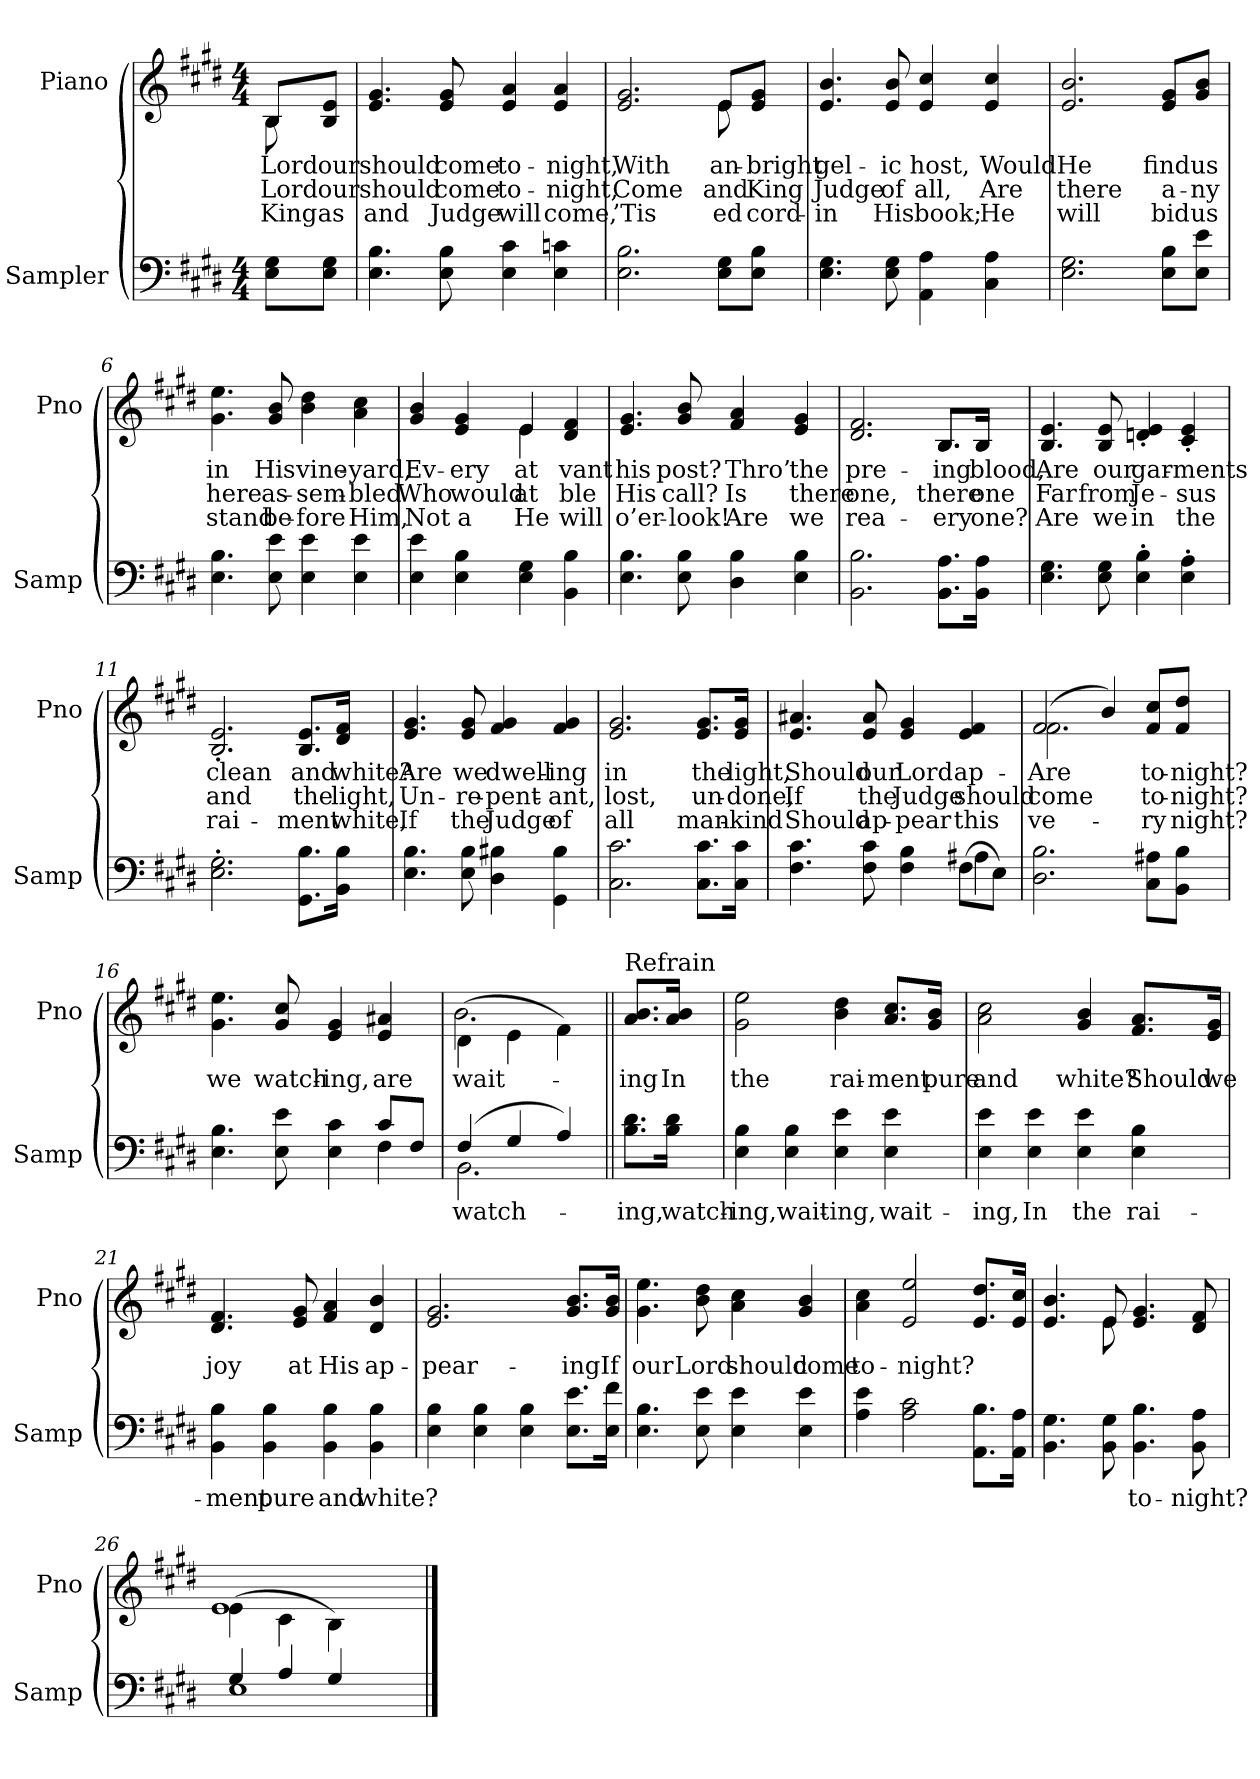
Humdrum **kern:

**kern	**text	**kern	**text	**text	**text
*part2	*part2	*part1	*part1	*part1	*part1
*staff2	*staff2	*staff1	*staff1	*staff1	*staff1
*I"Sampler	*	*I"Piano	*	*	*
*I'Samp	*	*I'Pno	*	*	*
*clefF4	*	*clefG2	*	*	*
*k[f#c#g#d#]	*	*k[f#c#g#d#]	*	*	*
*E:	*	*E:	*	*	*
*M4/4	*	*M4/4	*	*	*
=1	=1	=1	=1	=1	=1
*	*	*^	*	*	*
8E\ 8G#\L	.	8B/L	8B	Lord	Lord	King
8E\ 8G#\J	.	8B/ 8e/J	8ryy	our	our	as
*	*	*v	*v	*	*	*
=2	=2	=2	=2	=2	=2
4.E 4.B	.	4.e 4.g#	should	should	and
8E 8B	.	8e 8g#	come	come	Judge
4E 4c#	.	4e 4a	to-	to-	will
4E 4cn	.	4e 4a	-night,	-night,	come,
=3	=3	=3	=3	=3	=3
*	*	*^	*	*	*
2.E 2.B	.	2.e 2.g#	2.ryy	With	Come	’Tis
8E\ 8G#\L	.	8e/L	8e	an-	and	-ed
8E\ 8B\J	.	8e/ 8g#/J	8ryy	bright	King	-cord-
*	*	*v	*v	*	*	*
=4	=4	=4	=4	=4	=4
4.E 4.G#	.	4.e 4.b	-gel-	Judge	in
8E 8G#	.	8e 8b	-ic	of	His
4AA 4A	.	4e 4cc#	host,	all,	book;
4C# 4A	.	4e 4cc#	Would	Are	He
=5	=5	=5	=5	=5	=5
2.E 2.G#	.	2.e 2.b	He	there	will
8E\ 8B\L	.	8e/ 8g#/L	find	a-	bid
8E\ 8e\J	.	8g#/ 8b/J	us	-ny	us
=6	=6	=6	=6	=6	=6
4.E 4.B	.	4.g# 4.ee	in	here	stand
8E 8e	.	8g# 8b	His	as-	be-
4E 4e	.	4b 4dd#	vine-	-sem-	-fore
4E 4e	.	4a 4cc#	-yard,	-bled	Him,
=7	=7	=7	=7	=7	=7
*	*	*^	*	*	*
4E 4e	.	4g# 4b	2ryy	Ev-	Who	Not
4E 4B	.	4e 4g#	.	-ery	would	a
4E 4G#	.	4e/	4e	at	at	He
4BB 4B	.	4d# 4f#	4ryy	-vant	-ble	will
*	*	*v	*v	*	*	*
=8	=8	=8	=8	=8	=8
4.E 4.B	.	4.e 4.g#	his	His	o’er-
8E 8B	.	8g# 8b	post?	call?	-look!
4D# 4B	.	4f# 4a	Thro’	Is	Are
4E 4B	.	4e 4g#	the	there	we
=9	=9	=9	=9	=9	=9
*	*	*^	*	*	*
2.BB 2.B	.	2.d# 2.f#	2.ryy	pre-	one,	rea-
8.BB\ 8.A\L	.	8.B/L	8.B/L	-ing	there	-ery
16BB\ 16A\Jk	.	16B/Jk	16B/Jk	blood,	one	one?
*	*	*v	*v	*	*	*
=10	=10	=10	=10	=10	=10
4.E 4.G#	.	4.B 4.e	Are	Far	Are
8E 8G#	.	8B 8e	our	from	we
4E' 4B'	.	4dn' 4e'	gar-	Je-	in
4E' 4A'	.	4c#' 4e'	-ments	-sus	the
=11	=11	=11	=11	=11	=11
2.E' 2.G#'	.	2.B' 2.e'	clean	and	rai-
8.GG#\ 8.B\L	.	8.B/ 8.e/L	and	the	-ment
16BB\ 16B\Jk	.	16d#/ 16f#/Jk	white?	light,	white,
=12	=12	=12	=12	=12	=12
4.E 4.B	.	4.e 4.g#	Are	Un-	If
8E 8B	.	8e 8g#	we	-re-	the
4D# 4B#X	.	4f# 4g#	dwell-	-pent-	Judge
4GG# 4B#	.	4f# 4g#	-ing	-ant,	of
=13	=13	=13	=13	=13	=13
2.C# 2.c#	.	2.e 2.g#	in	lost,	all
8.C#\ 8.c#\L	.	8.e/ 8.g#/L	the	un-	man-
16C#\ 16c#\Jk	.	16e/ 16g#/Jk	light,	-done,	-kind
=14	=14	=14	=14	=14	=14
*^	*	*	*	*	*
4.F# 4.c#	2.ryy	.	4.e 4.a#X	Should	If	Should
8F# 8c#	.	.	8e 8a#	our	the	ap-
4F# 4B	.	.	4e 4g#	Lord	Judge	-pear
(8F#\L	4A#X	.	4e 4f#	ap-	should	this
8E\J)	.	.	.	.	.	.
*v	*v	*	*	*	*	*
=15	=15	=15	=15	=15	=15
*	*	*^	*	*	*
2.D# 2.B	.	(2f#/	2.f#	Are	come	ve-
.	.	4b/)	.	.	.	.
8C#\ 8A#X\L	.	8f#/ 8cc#/L	4ryy	to-	to-	-ry
8BB\ 8B\J	.	8f#/ 8dd#/J	.	-night?	-night?	night?
*	*	*v	*v	*	*	*
=16	=16	=16	=16	=16	=16
*^	*	*	*	*	*
4.E 4.B	2.ryy	.	4.g# 4.ee	we	.	.
8E 8e	.	.	8g# 8cc#	watch-	.	.
4E 4c#	.	.	4e 4g#	-ing,	.	.
8c#/L	4F#	.	4e 4a#X	are	.	.
8F#/J	.	.	.	.	.	.
=17	=17	=17	=17	=17	=17	=17
*	*	*	*^	*	*	*
(4F#/	2.BB	watch-	(4d#\	2.b	wait-	.	.
4G#/	.	.	4e\	.	.	.	.
4A/)	.	.	4f#\)	.	.	.	.
*v	*v	*	*	*	*	*	*
*	*	*v	*v	*	*	*
=18||	=18||	=18||	=18||	=18||	=18||
!	!	!LO:TX:t=Refrain	!	!	!
8.B\ 8.d#\L	-ing,	8.a/ 8.b/L	-ing	.	.
16B\ 16d#\Jk	watch-	16a/ 16b/Jk	In	.	.
=19	=19	=19	=19	=19	=19
4E 4B	-ing,	2g# 2ee	the	.	.
4E 4B	wait-	.	.	.	.
4E 4e	-ing,	4b 4dd#	rai-	.	.
4E 4e	wait-	8.a/ 8.cc#/L	-ment	.	.
.	.	16g#/ 16b/Jk	pure	.	.
=20	=20	=20	=20	=20	=20
4E 4e	-ing,	2a 2cc#	and	.	.
4E 4e	In	.	.	.	.
4E 4e	the	4g# 4b	white?	.	.
4E 4B	rai-	8.f#/ 8.a/L	Should	.	.
.	.	16e/ 16g#/Jk	we	.	.
=21	=21	=21	=21	=21	=21
4BB 4B	-ment	4.d# 4.f#	joy	.	.
4BB 4B	pure	.	.	.	.
.	.	8e 8g#	at	.	.
4BB 4B	and	4f# 4a	His	.	.
4BB 4B	white?	4d# 4b	ap-	.	.
=22	=22	=22	=22	=22	=22
4E 4B	.	2.e 2.g#	-pear-	.	.
4E 4B	.	.	.	.	.
4E 4B	.	.	.	.	.
8.E\ 8.e\L	.	8.g#/ 8.b/L	-ing	.	.
16E\ 16f#\Jk	.	16g#/ 16b/Jk	If	.	.
=23	=23	=23	=23	=23	=23
4.E 4.B	.	4.g# 4.ee	our	.	.
8E 8e	.	8b 8dd#	Lord	.	.
4E 4e	.	4a 4cc#	should	.	.
4E 4e	.	4g# 4b	come	.	.
=24	=24	=24	=24	=24	=24
4A 4e	.	4a 4cc#	to-	.	.
2A 2c#	.	2e 2ee	-night?	.	.
8.AA\ 8.B\L	.	8.e/ 8.dd#/L	.	.	.
16AA\ 16A\Jk	.	16e/ 16cc#/Jk	.	.	.
=25	=25	=25	=25	=25	=25
*	*	*^	*	*	*
4.BB 4.G#	.	4.e 4.b	4.ryy	.	.	.
8BB 8G#	.	8e/	8e	.	.	.
4.BB 4.B	to-	4.e 4.g#	2ryy	.	.	.
8BB 8A	-night?	8d# 8f#	.	.	.	.
=26	=26	=26	=26	=26	=26	=26
*^	*	*	*	*	*	*
4G#/	1E	.	(4e\	1e	.	.	.
4A/	.	.	4c#\	.	.	.	.
4G#/	.	.	4B\)	.	.	.	.
4ryy	.	.	4ryy	.	.	.	.
*v	*v	*	*	*	*	*	*
*	*	*v	*v	*	*	*
==	==	==	==	==	==
*-	*-	*-	*-	*-	*-
